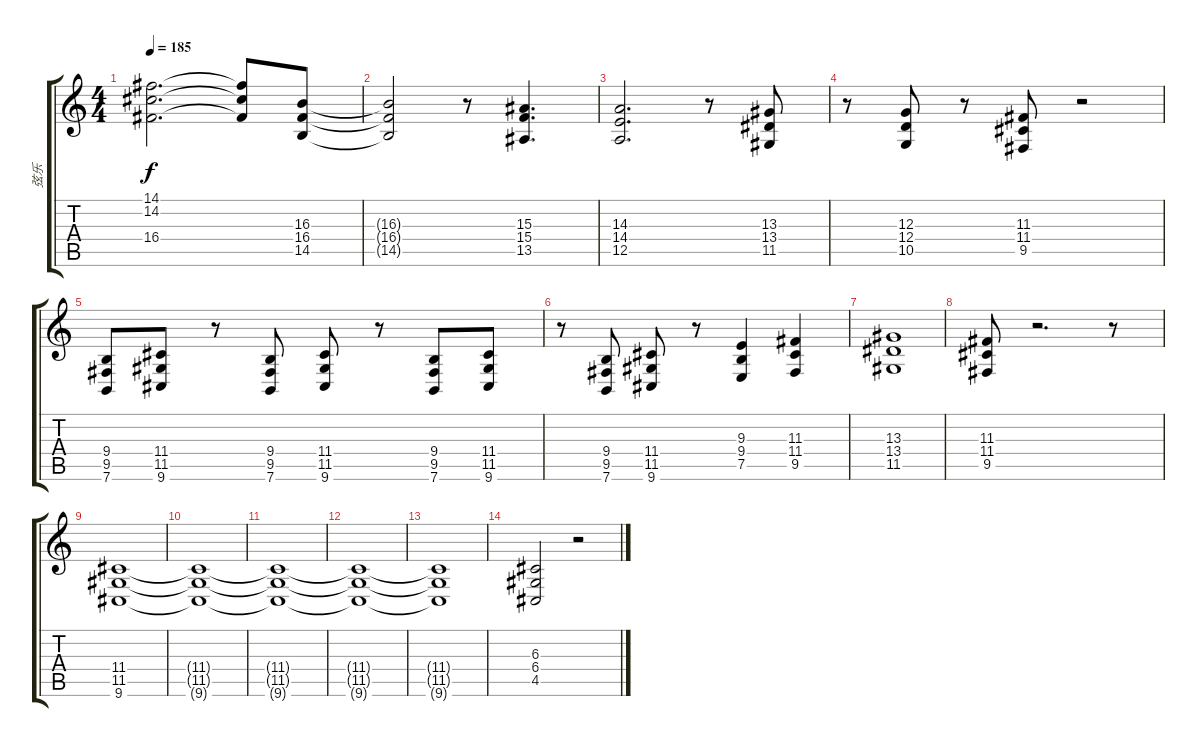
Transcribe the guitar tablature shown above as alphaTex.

\track ("弦乐" "弦乐") {instrument stringensemble1}
\staff {score tabs}
\tuning (E4 B3 G3 D3 A2 E2) {hide}
\ts (4 4)
\tempo 185
\clef g2
\ks c
(14.1 14.2 16.4).2{d dy f} (14.1{t} 14.2{t} 16.4{t}).8 (16.3 16.4 14.5).8 |
(16.3{t} 16.4{t} 14.5{t}).2 r.8 (15.3 15.4 13.5).4{d} |
(14.3 14.4 12.5).2{d} r.8 (13.3 13.4 11.5).8 |
r.8 (12.3 12.4 10.5).8 r.8 (11.3 11.4 9.5).8 r.2 |
(9.4 9.5 7.6).8 (11.4 11.5 9.6).8 r.8 (9.4 9.5 7.6).8 (11.4 11.5 9.6).8 r.8 (9.4 9.5 7.6).8 (11.4 11.5 9.6).8 |
r.8 (9.4 9.5 7.6).8 (11.4 11.5 9.6).8 r.8 (9.3 9.4 7.5).4 (11.3 11.4 9.5).4 |
(13.3 13.4 11.5).1 |
(11.3 11.4 9.5).8 r.2{d} r.8 |
(11.4 11.5 9.6).1 |
(11.4{t} 11.5{t} 9.6{t}).1 |
(11.4{t} 11.5{t} 9.6{t}).1 |
(11.4{t} 11.5{t} 9.6{t}).1 |
(11.4{t} 11.5{t} 9.6{t}).1 |
(6.3 6.4 4.5).2 r.2
